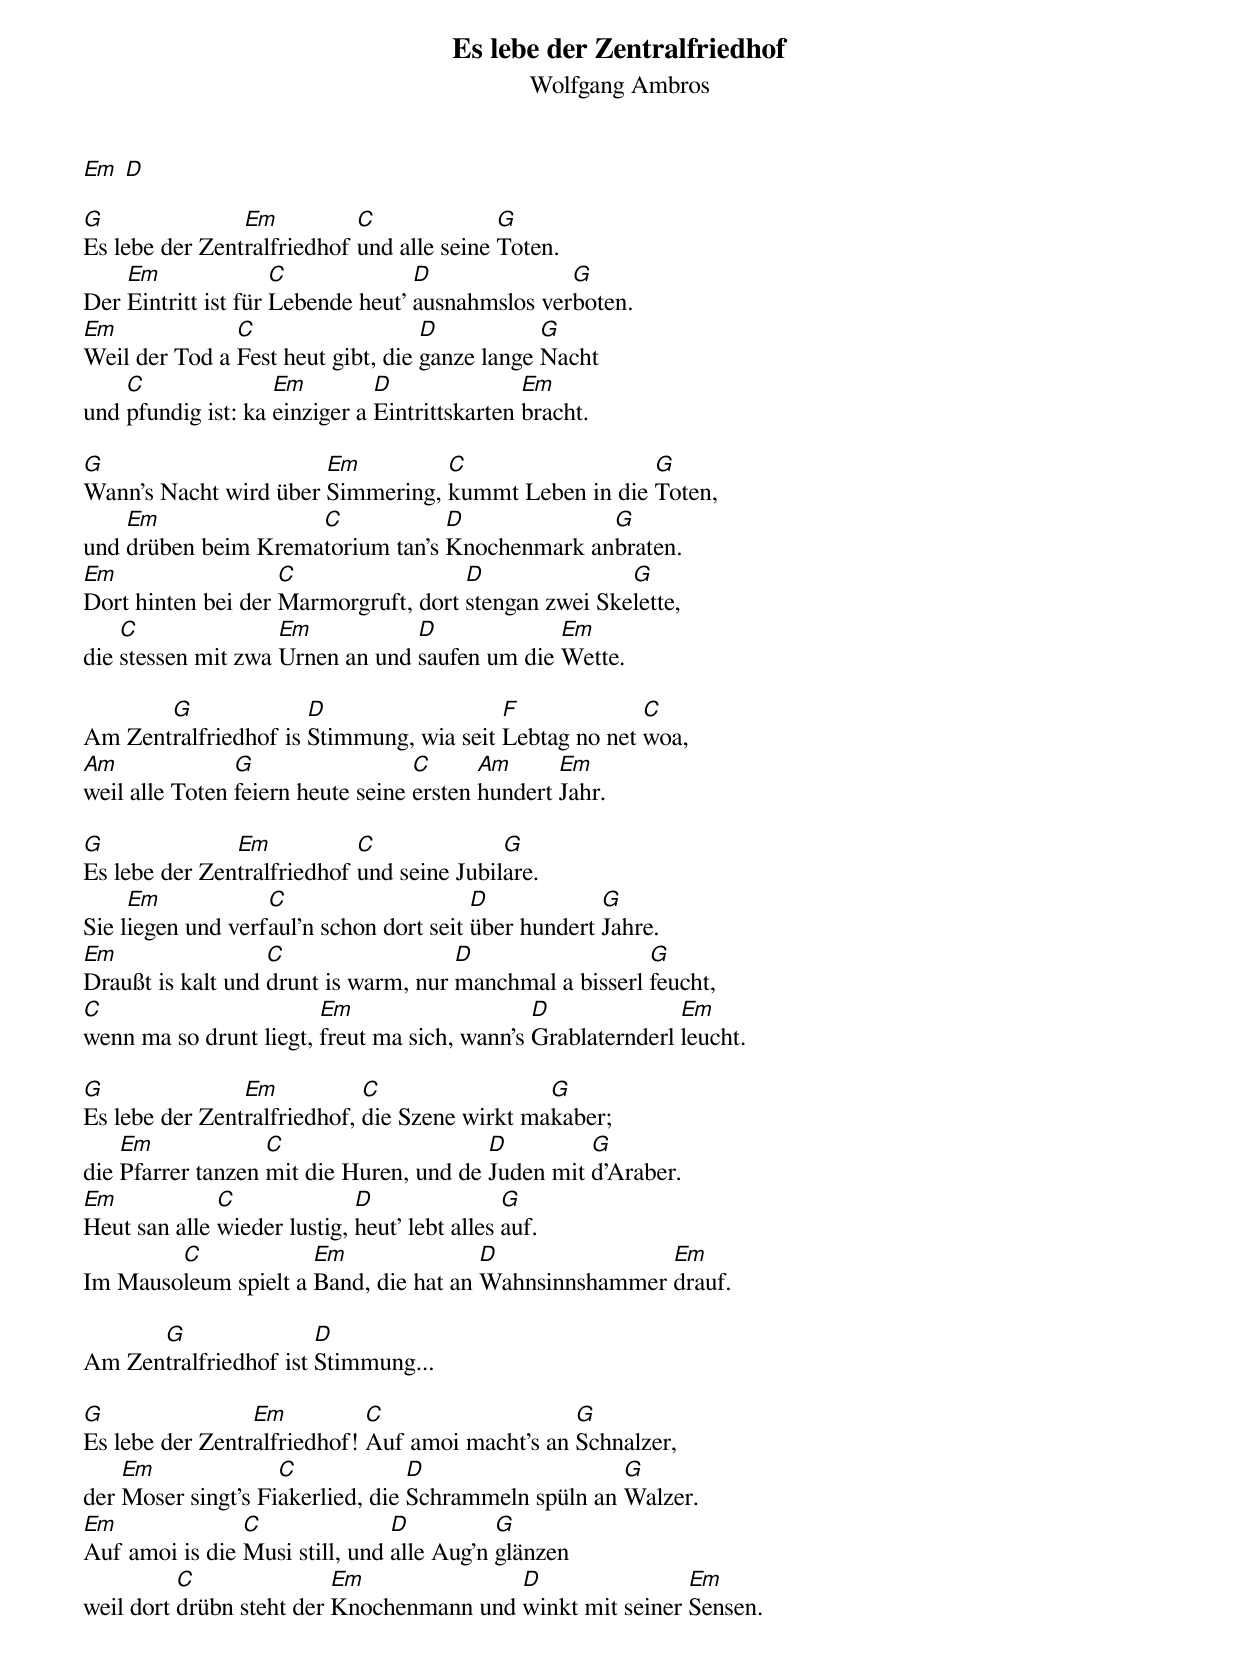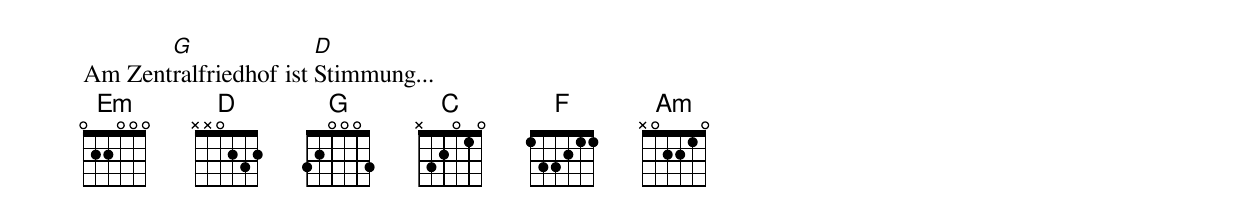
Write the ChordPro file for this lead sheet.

{t:Es lebe der Zentralfriedhof}
{st:Wolfgang Ambros}

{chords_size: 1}
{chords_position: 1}
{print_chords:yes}
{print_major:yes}
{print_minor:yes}
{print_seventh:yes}
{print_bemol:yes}
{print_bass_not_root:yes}
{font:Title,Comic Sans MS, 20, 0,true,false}
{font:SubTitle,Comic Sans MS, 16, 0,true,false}
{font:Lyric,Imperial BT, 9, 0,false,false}
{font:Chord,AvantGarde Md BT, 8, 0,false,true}
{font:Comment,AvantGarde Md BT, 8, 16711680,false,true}
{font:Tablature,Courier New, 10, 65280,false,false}
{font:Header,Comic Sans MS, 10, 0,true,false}
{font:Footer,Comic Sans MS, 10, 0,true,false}
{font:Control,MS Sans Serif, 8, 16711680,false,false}
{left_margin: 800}
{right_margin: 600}
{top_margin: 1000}
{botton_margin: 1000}
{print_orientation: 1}




[Em] [D]

[G]Es lebe der Zent[Em]ralfriedhof [C]und alle seine [G]Toten.
Der [Em]Eintritt ist für [C]Lebende heut' [D]ausnahmslos ver[G]boten.
[Em]Weil der Tod a [C]Fest heut gibt, die [D]ganze lange [G]Nacht
und [C]pfundig ist: ka [Em]einziger a [D]Eintrittskarten [Em]bracht.

[G]Wann's Nacht wird über [Em]Simmering, [C]kummt Leben in die [G]Toten,
und [Em]drüben beim Krema[C]torium tan's [D]Knochenmark an[G]braten.
[Em]Dort hinten bei der [C]Marmorgruft, dort [D]stengan zwei Ske[G]lette,
die [C]stessen mit zwa [Em]Urnen an und [D]saufen um die [Em]Wette.

Am Zent[G]ralfriedhof is [D]Stimmung, wia seit [F]Lebtag no net [C]woa,
[Am]weil alle Toten [G]feiern heute seine [C]ersten [Am]hundert [Em]Jahr.

[G]Es lebe der Zen[Em]tralfriedhof [C]und seine Jubil[G]are.
Sie l[Em]iegen und verf[C]aul'n schon dort seit [D]über hundert [G]Jahre.
[Em]Draußt is kalt und [C]drunt is warm, nur [D]manchmal a bisserl [G]feucht,
[C]wenn ma so drunt liegt, [Em]freut ma sich, wann's [D]Grablaternderl [Em]leucht.

[G]Es lebe der Zent[Em]ralfriedhof, [C]die Szene wirkt ma[G]kaber;
die [Em]Pfarrer tanzen [C]mit die Huren, und de [D]Juden mit [G]d'Araber.
[Em]Heut san alle [C]wieder lustig, [D]heut' lebt alles [G]auf.
Im Mauso[C]leum spielt a [Em]Band, die hat an [D]Wahnsinnshammer [Em]drauf.

Am Zen[G]tralfriedhof ist [D]Stimmung...

[G]Es lebe der Zentr[Em]alfriedhof! [C]Auf amoi macht's an [G]Schnalzer,
der [Em]Moser singt's Fi[C]akerlied, die [D]Schrammeln spüln an [G]Walzer.
[Em]Auf amoi is die [C]Musi still, und [D]alle Aug'n [G]glänzen
weil dort [C]drübn steht der [Em]Knochenmann und [D]winkt mit seiner [Em]Sensen.

Am Zent[G]ralfriedhof ist [D]Stimmung...
